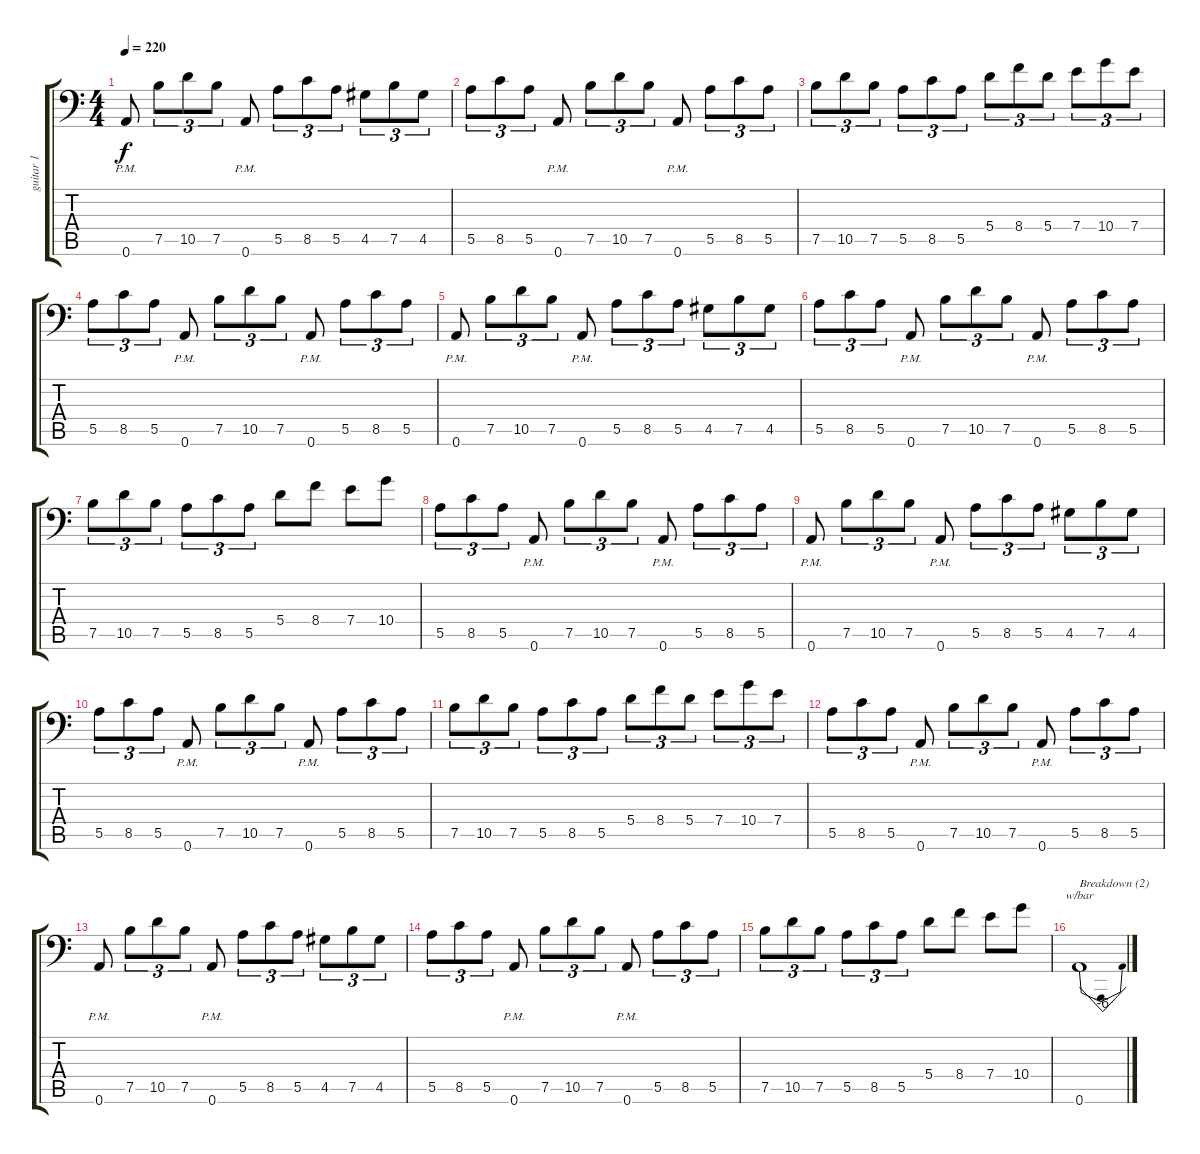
\track ("guitar 1" "guitar 1") {instrument overdrivenguitar}
\staff {score tabs}
\tuning (B3 Gb3 D3 A2 E2 A1) {hide}
\ts (4 4)
\tempo 220
\clef f4
\ks c
0.6{pm}.8{dy f} 7.5.8{tu (3 2)} 10.5.8{tu (3 2)} 7.5.8{tu (3 2)} 0.6{pm}.8 5.5.8{tu (3 2)} 8.5.8{tu (3 2)} 5.5.8{tu (3 2)} 4.5.8{tu (3 2)} 7.5.8{tu (3 2)} 4.5.8{tu (3 2)} |
5.5.8{tu (3 2)} 8.5.8{tu (3 2)} 5.5.8{tu (3 2)} 0.6{pm}.8 7.5.8{tu (3 2)} 10.5.8{tu (3 2)} 7.5.8{tu (3 2)} 0.6{pm}.8 5.5.8{tu (3 2)} 8.5.8{tu (3 2)} 5.5.8{tu (3 2)} |
7.5.8{tu (3 2)} 10.5.8{tu (3 2)} 7.5.8{tu (3 2)} 5.5.8{tu (3 2)} 8.5.8{tu (3 2)} 5.5.8{tu (3 2)} 5.4.8{tu (3 2)} 8.4.8{tu (3 2)} 5.4.8{tu (3 2)} 7.4.8{tu (3 2)} 10.4.8{tu (3 2)} 7.4.8{tu (3 2)} |
5.5.8{tu (3 2)} 8.5.8{tu (3 2)} 5.5.8{tu (3 2)} 0.6{pm}.8 7.5.8{tu (3 2)} 10.5.8{tu (3 2)} 7.5.8{tu (3 2)} 0.6{pm}.8 5.5.8{tu (3 2)} 8.5.8{tu (3 2)} 5.5.8{tu (3 2)} |
0.6{pm}.8 7.5.8{tu (3 2)} 10.5.8{tu (3 2)} 7.5.8{tu (3 2)} 0.6{pm}.8 5.5.8{tu (3 2)} 8.5.8{tu (3 2)} 5.5.8{tu (3 2)} 4.5.8{tu (3 2)} 7.5.8{tu (3 2)} 4.5.8{tu (3 2)} |
5.5.8{tu (3 2)} 8.5.8{tu (3 2)} 5.5.8{tu (3 2)} 0.6{pm}.8 7.5.8{tu (3 2)} 10.5.8{tu (3 2)} 7.5.8{tu (3 2)} 0.6{pm}.8 5.5.8{tu (3 2)} 8.5.8{tu (3 2)} 5.5.8{tu (3 2)} |
7.5.8{tu (3 2)} 10.5.8{tu (3 2)} 7.5.8{tu (3 2)} 5.5.8{tu (3 2)} 8.5.8{tu (3 2)} 5.5.8{tu (3 2)} 5.4.8 8.4.8 7.4.8 10.4.8 |
5.5.8{tu (3 2)} 8.5.8{tu (3 2)} 5.5.8{tu (3 2)} 0.6{pm}.8 7.5.8{tu (3 2)} 10.5.8{tu (3 2)} 7.5.8{tu (3 2)} 0.6{pm}.8 5.5.8{tu (3 2)} 8.5.8{tu (3 2)} 5.5.8{tu (3 2)} |
0.6{pm}.8 7.5.8{tu (3 2)} 10.5.8{tu (3 2)} 7.5.8{tu (3 2)} 0.6{pm}.8 5.5.8{tu (3 2)} 8.5.8{tu (3 2)} 5.5.8{tu (3 2)} 4.5.8{tu (3 2)} 7.5.8{tu (3 2)} 4.5.8{tu (3 2)} |
5.5.8{tu (3 2)} 8.5.8{tu (3 2)} 5.5.8{tu (3 2)} 0.6{pm}.8 7.5.8{tu (3 2)} 10.5.8{tu (3 2)} 7.5.8{tu (3 2)} 0.6{pm}.8 5.5.8{tu (3 2)} 8.5.8{tu (3 2)} 5.5.8{tu (3 2)} |
7.5.8{tu (3 2)} 10.5.8{tu (3 2)} 7.5.8{tu (3 2)} 5.5.8{tu (3 2)} 8.5.8{tu (3 2)} 5.5.8{tu (3 2)} 5.4.8{tu (3 2)} 8.4.8{tu (3 2)} 5.4.8{tu (3 2)} 7.4.8{tu (3 2)} 10.4.8{tu (3 2)} 7.4.8{tu (3 2)} |
5.5.8{tu (3 2)} 8.5.8{tu (3 2)} 5.5.8{tu (3 2)} 0.6{pm}.8 7.5.8{tu (3 2)} 10.5.8{tu (3 2)} 7.5.8{tu (3 2)} 0.6{pm}.8 5.5.8{tu (3 2)} 8.5.8{tu (3 2)} 5.5.8{tu (3 2)} |
0.6{pm}.8 7.5.8{tu (3 2)} 10.5.8{tu (3 2)} 7.5.8{tu (3 2)} 0.6{pm}.8 5.5.8{tu (3 2)} 8.5.8{tu (3 2)} 5.5.8{tu (3 2)} 4.5.8{tu (3 2)} 7.5.8{tu (3 2)} 4.5.8{tu (3 2)} |
5.5.8{tu (3 2)} 8.5.8{tu (3 2)} 5.5.8{tu (3 2)} 0.6{pm}.8 7.5.8{tu (3 2)} 10.5.8{tu (3 2)} 7.5.8{tu (3 2)} 0.6{pm}.8 5.5.8{tu (3 2)} 8.5.8{tu (3 2)} 5.5.8{tu (3 2)} |
7.5.8{tu (3 2)} 10.5.8{tu (3 2)} 7.5.8{tu (3 2)} 5.5.8{tu (3 2)} 8.5.8{tu (3 2)} 5.5.8{tu (3 2)} 5.4.8 8.4.8 7.4.8 10.4.8 |
0.6.1{tbe (dip default 0 0 30 -24 60 0) txt "Breakdown (2)"}
